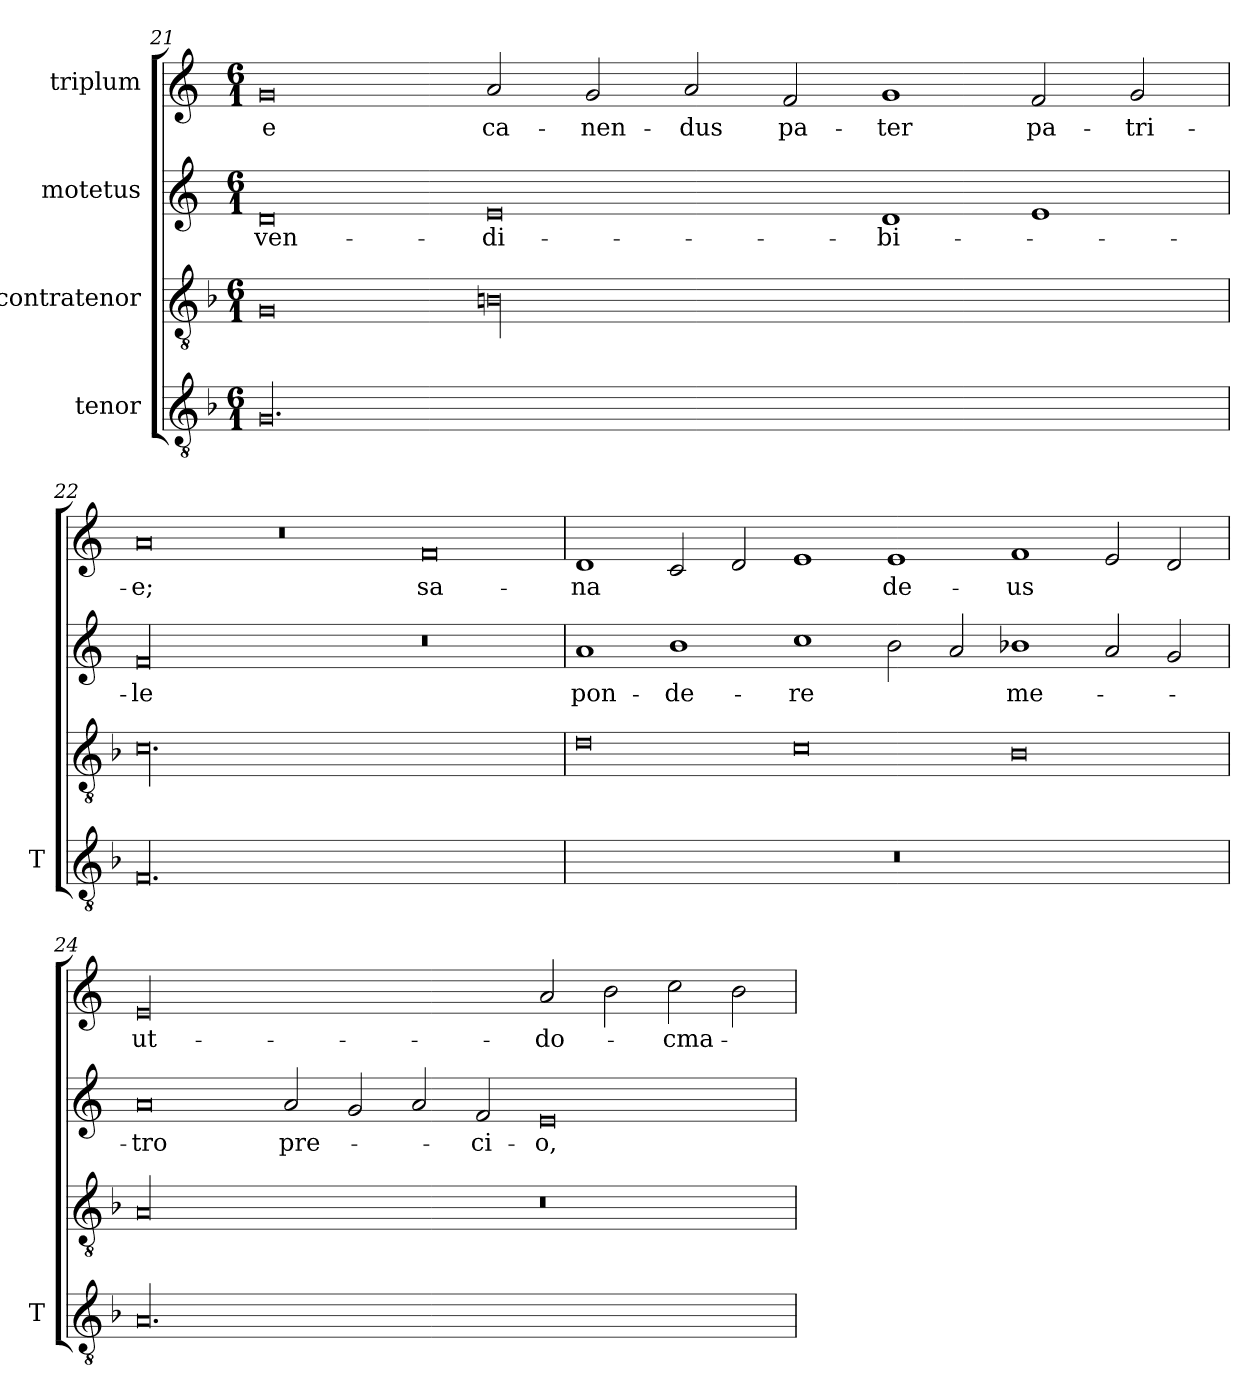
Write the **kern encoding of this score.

**kern	**kern	**kern	**text	**kern	**text
*part4	*part3	*part2	*part2	*part1	*part1
*staff4	*staff3	*staff2	*staff2	*staff1	*staff1
*I"tenor	*I"contratenor	*I"motetus	*	*I"triplum	*
*I'T	*	*	*	*	*
*clefGv2	*clefGv2	*clefG2	*	*clefG2	*
*k[b-]	*k[b-]	*k[]	*	*k[]	*
*F:	*F:	*C:	*	*C:	*
*M6/1	*M6/1	*M6/1	*	*M6/1	*
=21	=21	=21	=21	=21	=21
00.G/	0G/	0d/	ven-	0g/	-e
.	00Bn\	0e/	-di-	2a/	ca-
.	.	.	.	2g/	-nen-
.	.	.	.	2a/	-dus
.	.	.	.	2f/	pa-
.	.	1d/	-bi-	1g/	-ter
.	.	1e/	.	2f/	pa-
.	.	.	.	2g/	-tri-
=22	=22	=22	=22	=22	=22
00.F/	00.c\	00f/	-le	0a/	-e;
.	.	.	.	0r	.
.	.	0r	.	0f/	sa-
!!LO:PB:g=z
=23	=23	=23	=23	=23	=23
00.r	0d\	1a/	pon-	1d/	-na
.	.	1b\	-de-	2c/	.
.	.	.	.	2d/	.
.	0c\	1cc\	-re	1e/	.
.	.	2b\	.	1e/	de-
.	.	2a/	.	.	.
.	0B-\	1b-X\	me-	1f/	-us
.	.	2a/	.	2e/	.
.	.	2g/	.	2d/	.
=24	=24	=24	=24	=24	=24
00.A/	00A/	0a/	-tro	00e/	ut-
.	.	2a/	pre-	.	.
.	.	2g/	.	.	.
.	.	2a/	.	.	.
.	.	2f/	-ci-	.	.
.	0r	0e/	-o,	2a/	do-
.	.	.	.	2b\	.
.	.	.	.	2cc\	-cma-
.	.	.	.	2b\	.
=	=	=	=	=	=
*-	*-	*-	*-	*-	*-
